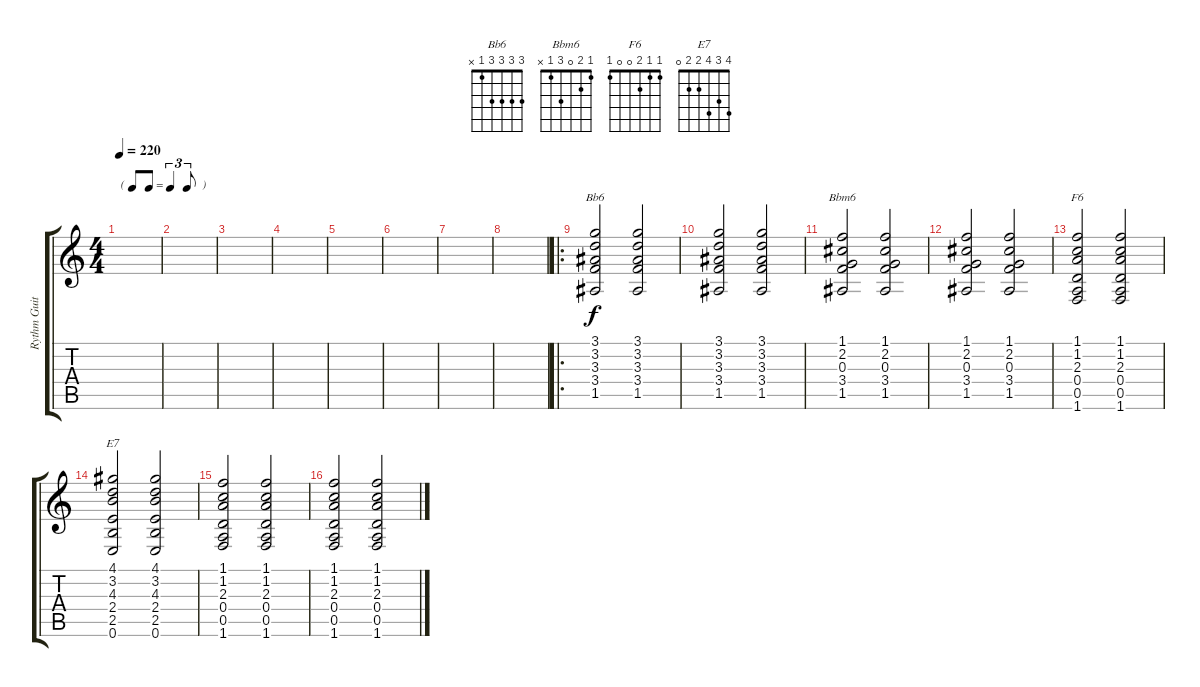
\track ("Rythm Guitar" "Rythm Guit") {instrument acousticguitarsteel}
\staff {score tabs}
\tuning (E4 B3 G3 D3 A2 E2) {hide}
\chord ("Bb6" 3 3 3 3 1 x)
\chord ("Bbm6" 1 2 0 3 1 x)
\chord ("F6" 1 1 2 0 0 1)
\chord ("E7" 4 3 4 2 2 0)
\ts (4 4)
\tf triplet8th
\tempo 220
\clef g2
\ks c
|
|
|
|
|
|
|
|
\ro
(3.1 3.2 3.3 3.4 1.5).2{ch "Bb6"} (3.1 3.2 3.3 3.4 1.5).2 |
(3.1 3.2 3.3 3.4 1.5).2 (3.1 3.2 3.3 3.4 1.5).2 |
(1.1 2.2 0.3 3.4 1.5).2{ch "Bbm6"} (1.1 2.2 0.3 3.4 1.5).2 |
(1.1 2.2 0.3 3.4 1.5).2 (1.1 2.2 0.3 3.4 1.5).2 |
(1.1 1.2 2.3 0.4 0.5 1.6).2{ch "F6"} (1.1 1.2 2.3 0.4 0.5 1.6).2 |
(4.1 3.2 4.3 2.4 2.5 0.6).2{ch "E7"} (4.1 3.2 4.3 2.4 2.5 0.6).2 |
(1.1 1.2 2.3 0.4 0.5 1.6).2 (1.1 1.2 2.3 0.4 0.5 1.6).2 |
(1.1 1.2 2.3 0.4 0.5 1.6).2 (1.1 1.2 2.3 0.4 0.5 1.6).2
